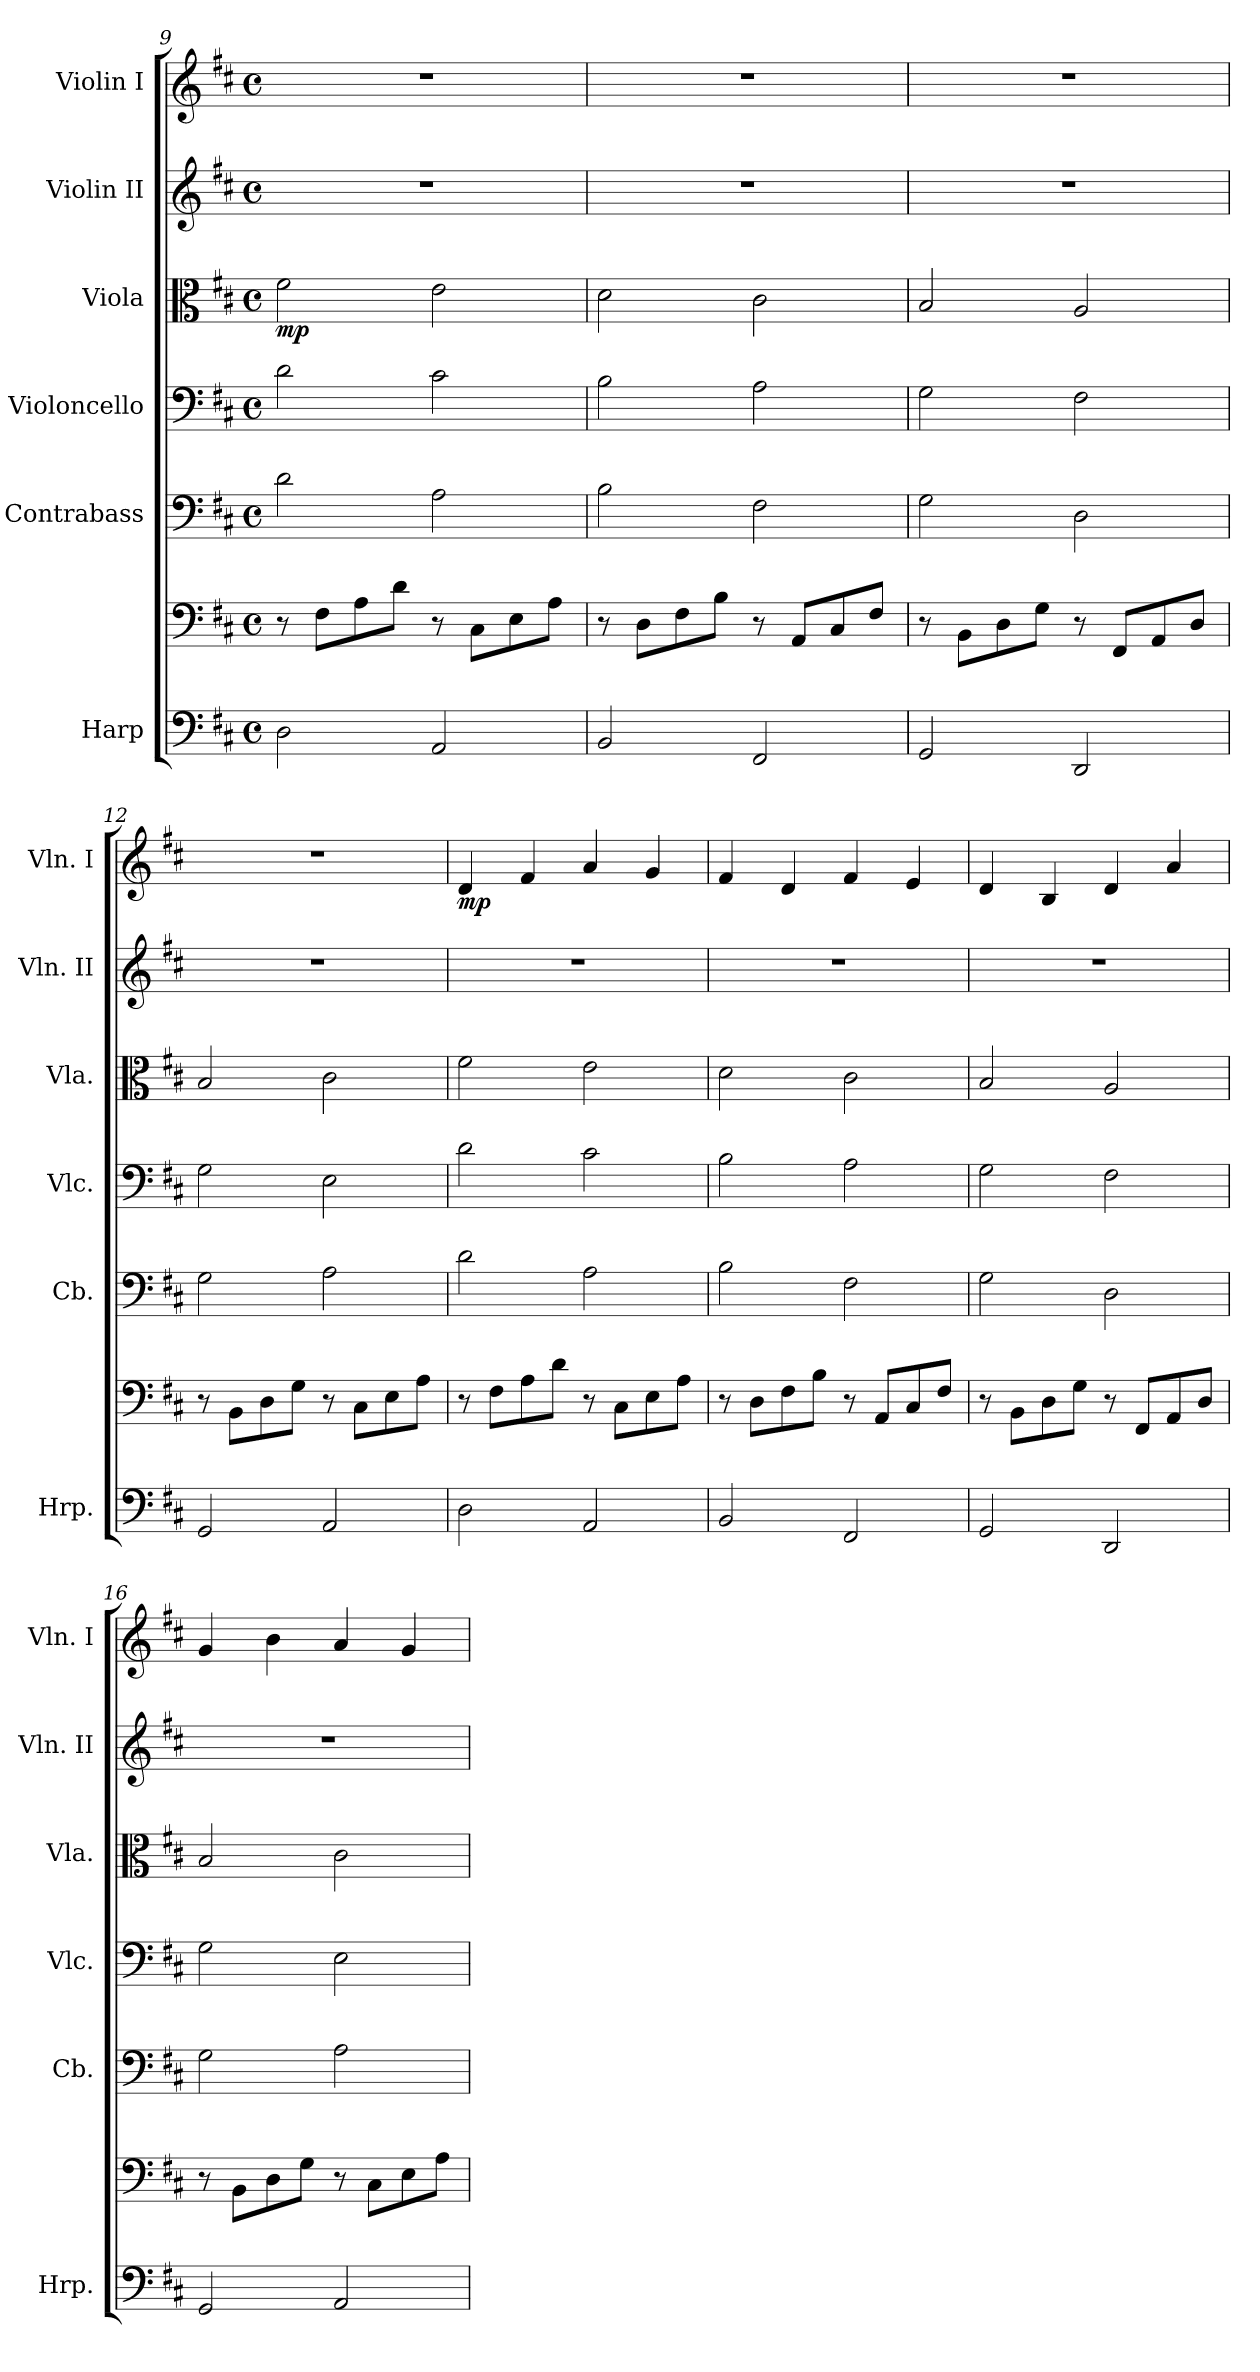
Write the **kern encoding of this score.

**kern	**kern	**kern	**kern	**kern	**dynam	**kern	**kern	**dynam
*part6	*part6	*part5	*part4	*part3	*part3	*part2	*part1	*part1
*staff7	*staff6	*staff5	*staff4	*staff3	*staff3	*staff2	*staff1	*staff1
*I"Harp	*	*I"Contrabass	*I"Violoncello	*I"Viola	*	*I"Violin II	*I"Violin I	*
*I'Hrp.	*	*I'Cb.	*I'Vlc.	*I'Vla.	*	*I'Vln. II	*I'Vln. I	*
*clefF4	*clefF4	*clefF4	*clefF4	*clefC3	*	*clefG2	*clefG2	*
*	*	*ITrd7c12	*	*	*	*	*	*
*k[f#c#]	*k[f#c#]	*k[f#c#]	*k[f#c#]	*k[f#c#]	*	*k[f#c#]	*k[f#c#]	*
*M4/4	*M4/4	*M4/4	*M4/4	*M4/4	*	*M4/4	*M4/4	*
*met(c)	*met(c)	*met(c)	*met(c)	*met(c)	*	*met(c)	*met(c)	*
=9	=9	=9	=9	=9	=9	=9	=9	=9
!	!	!	!	!	!LO:DY:b	!	!	!
2D\	8r	2D\	2d\	2f#\	mp	1r	1r	.
.	8F#\L	.	.	.	.	.	.	.
.	8A\	.	.	.	.	.	.	.
.	8d\J	.	.	.	.	.	.	.
2AA/	8r	2AA\	2c#\	2e\	.	.	.	.
.	8C#\L	.	.	.	.	.	.	.
.	8E\	.	.	.	.	.	.	.
.	8A\J	.	.	.	.	.	.	.
=10	=10	=10	=10	=10	=10	=10	=10	=10
2BB/	8r	2BB\	2B\	2d\	.	1r	1r	.
.	8D\L	.	.	.	.	.	.	.
.	8F#\	.	.	.	.	.	.	.
.	8B\J	.	.	.	.	.	.	.
2FF#/	8r	2FF#\	2A\	2c#\	.	.	.	.
.	8AA/L	.	.	.	.	.	.	.
.	8C#/	.	.	.	.	.	.	.
.	8F#/J	.	.	.	.	.	.	.
=11	=11	=11	=11	=11	=11	=11	=11	=11
2GG/	8r	2GG\	2G\	2B/	.	1r	1r	.
.	8BB\L	.	.	.	.	.	.	.
.	8D\	.	.	.	.	.	.	.
.	8G\J	.	.	.	.	.	.	.
2DD/	8r	2DD\	2F#\	2A/	.	.	.	.
.	8FF#/L	.	.	.	.	.	.	.
.	8AA/	.	.	.	.	.	.	.
.	8D/J	.	.	.	.	.	.	.
=12	=12	=12	=12	=12	=12	=12	=12	=12
2GG/	8r	2GG\	2G\	2B/	.	1r	1r	.
.	8BB\L	.	.	.	.	.	.	.
.	8D\	.	.	.	.	.	.	.
.	8G\J	.	.	.	.	.	.	.
2AA/	8r	2AA\	2E\	2c#\	.	.	.	.
.	8C#\L	.	.	.	.	.	.	.
.	8E\	.	.	.	.	.	.	.
.	8A\J	.	.	.	.	.	.	.
=13	=13	=13	=13	=13	=13	=13	=13	=13
!	!	!	!	!	!	!	!	!LO:DY:b
2D\	8r	2D\	2d\	2f#\	.	1r	4d/	mp
.	8F#\L	.	.	.	.	.	.	.
.	8A\	.	.	.	.	.	4f#/	.
.	8d\J	.	.	.	.	.	.	.
2AA/	8r	2AA\	2c#\	2e\	.	.	4a/	.
.	8C#\L	.	.	.	.	.	.	.
.	8E\	.	.	.	.	.	4g/	.
.	8A\J	.	.	.	.	.	.	.
!!LO:PB:g=z
=14	=14	=14	=14	=14	=14	=14	=14	=14
2BB/	8r	2BB\	2B\	2d\	.	1r	4f#/	.
.	8D\L	.	.	.	.	.	.	.
.	8F#\	.	.	.	.	.	4d/	.
.	8B\J	.	.	.	.	.	.	.
2FF#/	8r	2FF#\	2A\	2c#\	.	.	4f#/	.
.	8AA/L	.	.	.	.	.	.	.
.	8C#/	.	.	.	.	.	4e/	.
.	8F#/J	.	.	.	.	.	.	.
=15	=15	=15	=15	=15	=15	=15	=15	=15
2GG/	8r	2GG\	2G\	2B/	.	1r	4d/	.
.	8BB\L	.	.	.	.	.	.	.
.	8D\	.	.	.	.	.	4B/	.
.	8G\J	.	.	.	.	.	.	.
2DD/	8r	2DD\	2F#\	2A/	.	.	4d/	.
.	8FF#/L	.	.	.	.	.	.	.
.	8AA/	.	.	.	.	.	4a/	.
.	8D/J	.	.	.	.	.	.	.
=16	=16	=16	=16	=16	=16	=16	=16	=16
2GG/	8r	2GG\	2G\	2B/	.	1r	4g/	.
.	8BB\L	.	.	.	.	.	.	.
.	8D\	.	.	.	.	.	4b\	.
.	8G\J	.	.	.	.	.	.	.
2AA/	8r	2AA\	2E\	2c#\	.	.	4a/	.
.	8C#\L	.	.	.	.	.	.	.
.	8E\	.	.	.	.	.	4g/	.
.	8A\J	.	.	.	.	.	.	.
=	=	=	=	=	=	=	=	=
*-	*-	*-	*-	*-	*-	*-	*-	*-
